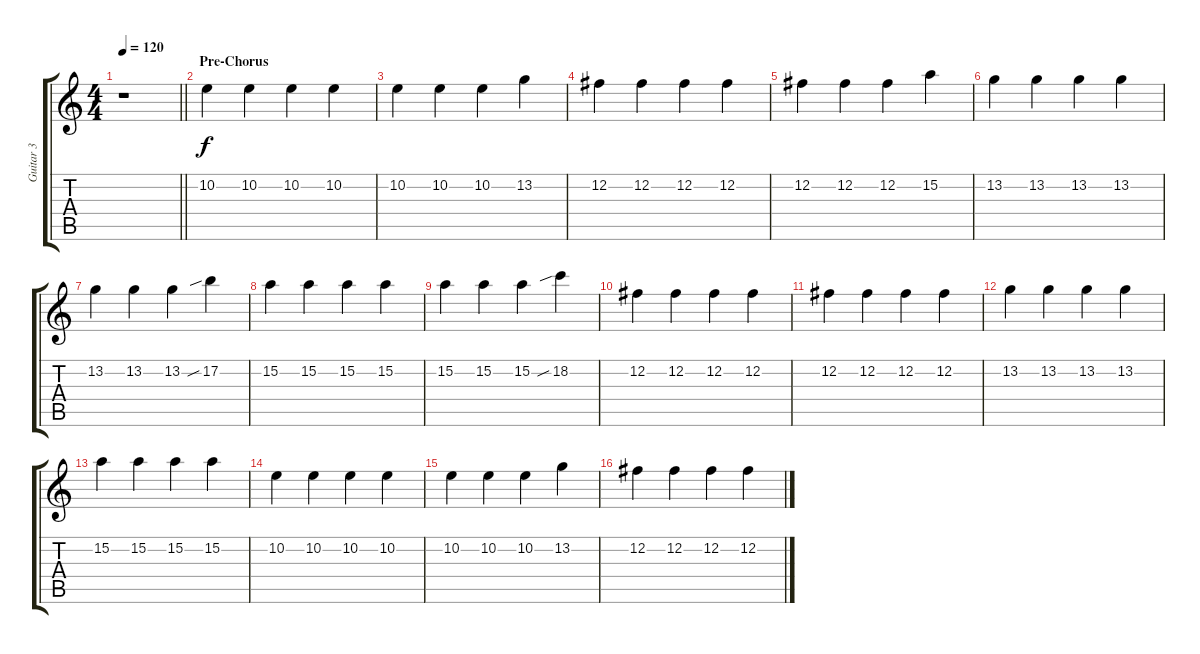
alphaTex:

\track ("Guitar 3" "Guitar 3") {instrument distortionguitar}
\staff {score tabs}
\tuning (B3 Gb3 D3 A2 E2 B1) {hide}
\ts (4 4)
\tempo 120
\clef g2
\barLineRight lightlight
\ks c
r.1{dy f} |
\section ("" "Pre-Chorus")
10.2.4 10.2.4 10.2.4 10.2.4 |
10.2.4 10.2.4 10.2.4 13.2.4 |
12.2.4 12.2.4 12.2.4 12.2.4 |
12.2.4 12.2.4 12.2.4 15.2.4 |
13.2.4 13.2.4 13.2.4 13.2.4 |
13.2.4 13.2.4 13.2.4 17.2{sib}.4 |
15.2.4 15.2.4 15.2.4 15.2.4 |
15.2.4 15.2.4 15.2.4 18.2{sib}.4 |
12.2.4 12.2.4 12.2.4 12.2.4 |
12.2.4 12.2.4 12.2.4 12.2.4 |
13.2.4 13.2.4 13.2.4 13.2.4 |
15.2.4 15.2.4 15.2.4 15.2.4 |
10.2.4 10.2.4 10.2.4 10.2.4 |
10.2.4 10.2.4 10.2.4 13.2.4 |
12.2.4 12.2.4 12.2.4 12.2.4
